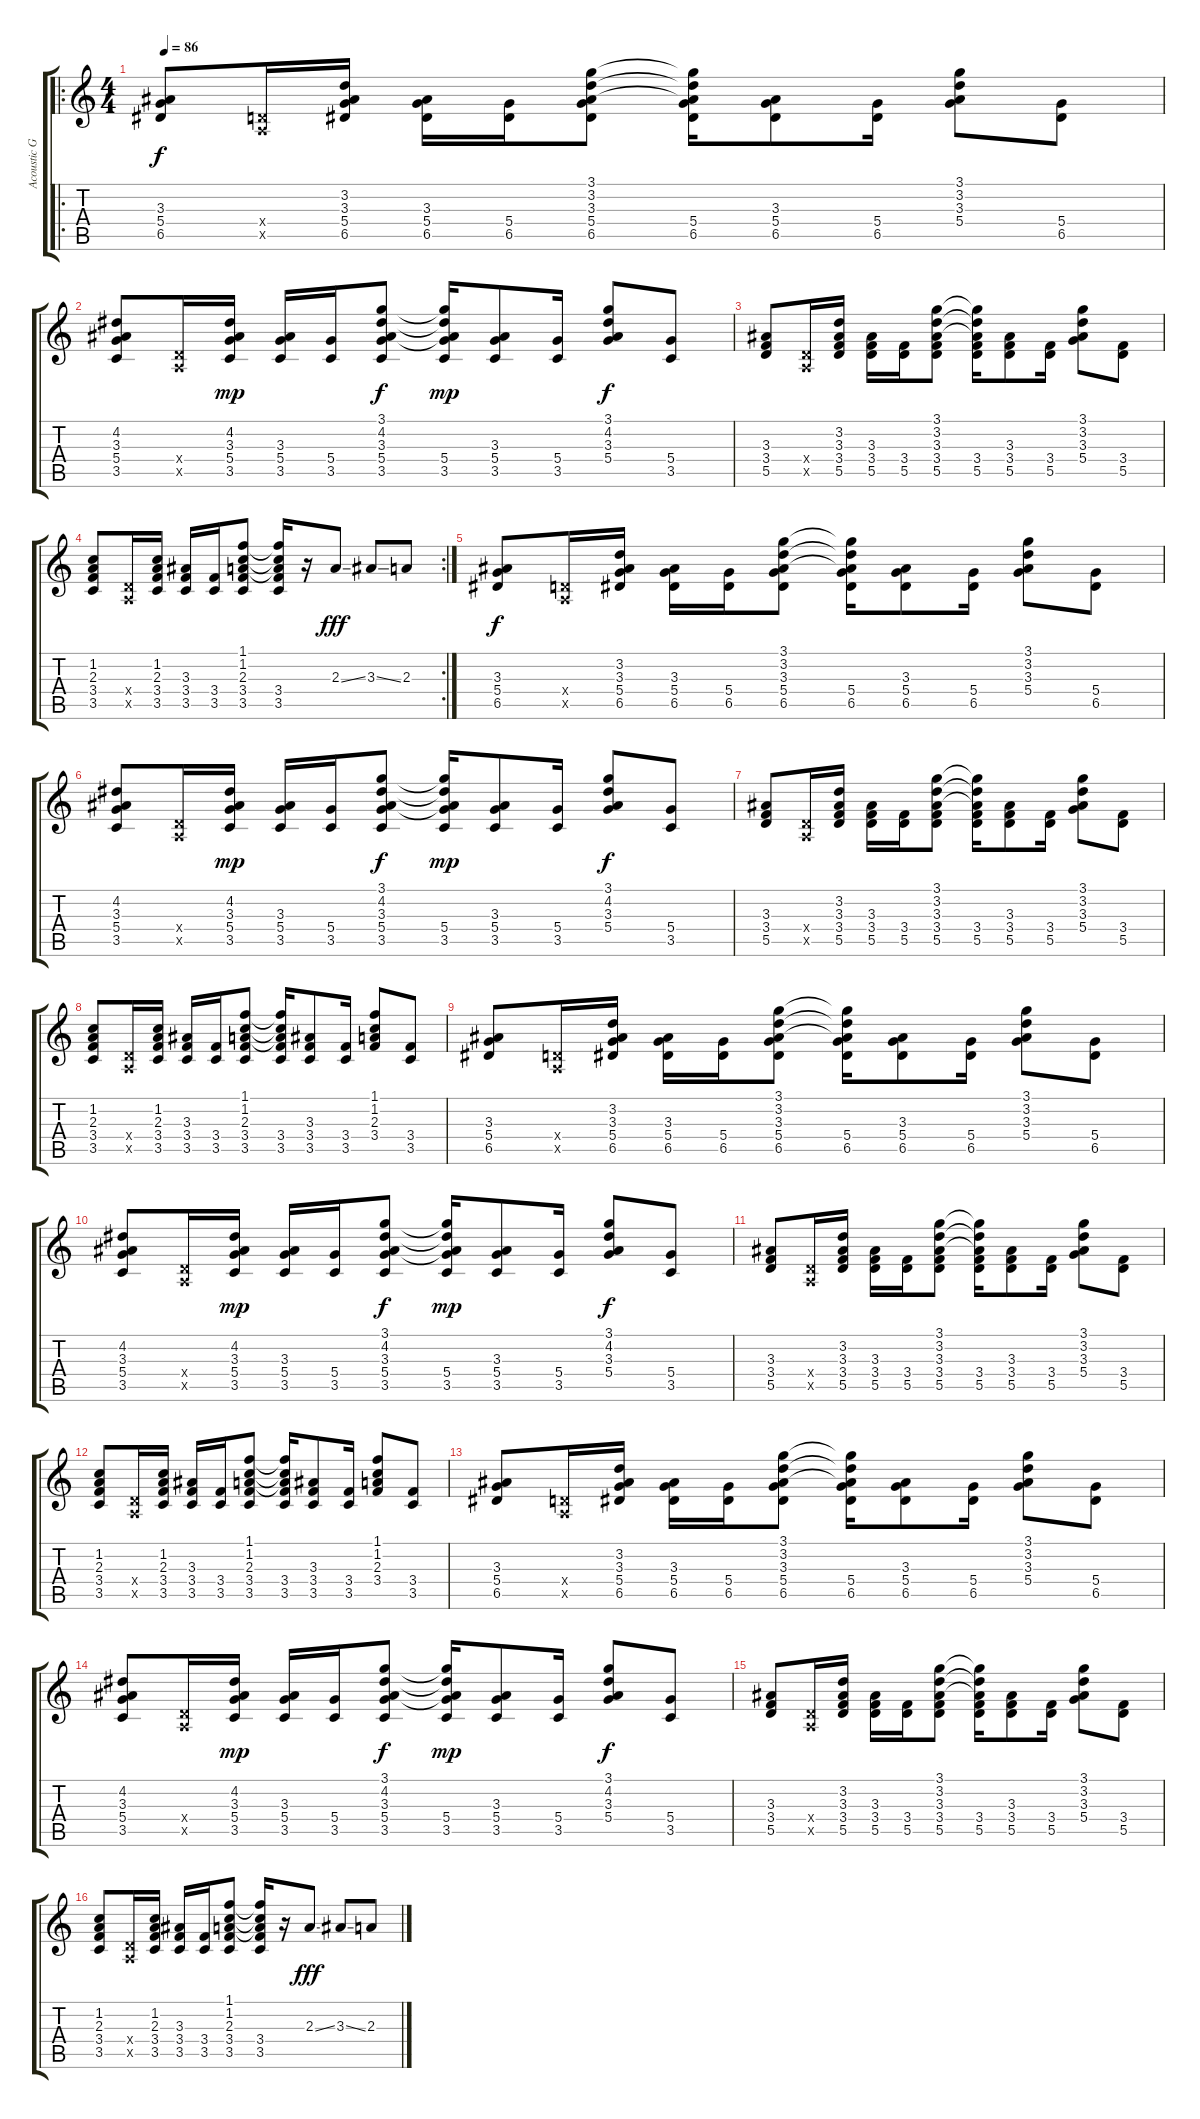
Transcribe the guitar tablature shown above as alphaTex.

\track ("Acoustic Guitar" "Acoustic G") {instrument acousticguitarnylon}
\staff {score tabs}
\tuning (E4 B3 G3 D3 A2 E2) {hide}
\ro
\ts (4 4)
\tempo 86
\clef g2
\ks c
(3.3 5.4 6.5).8{dy f} (0.4{x} 0.5{x}).16 (3.2 3.3 5.4 6.5).16 (3.3 5.4 6.5).16 (5.4 6.5).16 (3.1 3.2 3.3 5.4 6.5).8 (3.1{t} 3.2{t} 3.3{t} 5.4 6.5).16 (3.3 5.4 6.5).8 (5.4 6.5).16 (3.1 3.2 3.3 5.4).8 (5.4 6.5).8 |
(4.2 3.3 5.4 3.5).8 (0.4{x} 0.5{x}).16 (4.2 3.3 5.4 3.5).16{dy mp} (3.3 5.4 3.5).16 (5.4 3.5).16 (3.1 4.2 3.3 5.4 3.5).8{dy f} (3.1{t} 4.2{t} 3.3{t} 5.4 3.5).16{dy mp} (3.3 5.4 3.5).8 (5.4 3.5).16 (3.1 4.2 3.3 5.4).8{dy f} (5.4 3.5).8 |
(3.3 3.4 5.5).8 (0.4{x} 0.5{x}).16 (3.2 3.3 3.4 5.5).16 (3.3 3.4 5.5).16 (3.4 5.5).16 (3.1 3.2 3.3 3.4 5.5).8 (3.1{t} 3.2{t} 3.3{t} 3.4 5.5).16 (3.3 3.4 5.5).8 (3.4 5.5).16 (3.1 3.2 3.3 5.4).8 (3.4 5.5).8 |
\rc 2
(1.2 2.3 3.4 3.5).8 (0.4{x} 0.5{x}).16 (1.2 2.3 3.4 3.5).16 (3.3 3.4 3.5).16 (3.4 3.5).16 (1.1 1.2 2.3 3.4 3.5).8 (1.1{t} 1.2{t} 2.3{t} 3.4 3.5).16 r.16 2.3{ss}.8{dy fff} 3.3{ss}.8 2.3.8 |
(3.3 5.4 6.5).8{dy f} (0.4{x} 0.5{x}).16 (3.2 3.3 5.4 6.5).16 (3.3 5.4 6.5).16 (5.4 6.5).16 (3.1 3.2 3.3 5.4 6.5).8 (3.1{t} 3.2{t} 3.3{t} 5.4 6.5).16 (3.3 5.4 6.5).8 (5.4 6.5).16 (3.1 3.2 3.3 5.4).8 (5.4 6.5).8 |
(4.2 3.3 5.4 3.5).8 (0.4{x} 0.5{x}).16 (4.2 3.3 5.4 3.5).16{dy mp} (3.3 5.4 3.5).16 (5.4 3.5).16 (3.1 4.2 3.3 5.4 3.5).8{dy f} (3.1{t} 4.2{t} 3.3{t} 5.4 3.5).16{dy mp} (3.3 5.4 3.5).8 (5.4 3.5).16 (3.1 4.2 3.3 5.4).8{dy f} (5.4 3.5).8 |
(3.3 3.4 5.5).8 (0.4{x} 0.5{x}).16 (3.2 3.3 3.4 5.5).16 (3.3 3.4 5.5).16 (3.4 5.5).16 (3.1 3.2 3.3 3.4 5.5).8 (3.1{t} 3.2{t} 3.3{t} 3.4 5.5).16 (3.3 3.4 5.5).8 (3.4 5.5).16 (3.1 3.2 3.3 5.4).8 (3.4 5.5).8 |
(1.2 2.3 3.4 3.5).8 (0.4{x} 0.5{x}).16 (1.2 2.3 3.4 3.5).16 (3.3 3.4 3.5).16 (3.4 3.5).16 (1.1 1.2 2.3 3.4 3.5).8 (1.1{t} 1.2{t} 2.3{t} 3.4 3.5).16 (3.3 3.4 3.5).8 (3.4 3.5).16 (1.1 1.2 2.3 3.4).8 (3.4 3.5).8 |
(3.3 5.4 6.5).8 (0.4{x} 0.5{x}).16 (3.2 3.3 5.4 6.5).16 (3.3 5.4 6.5).16 (5.4 6.5).16 (3.1 3.2 3.3 5.4 6.5).8 (3.1{t} 3.2{t} 3.3{t} 5.4 6.5).16 (3.3 5.4 6.5).8 (5.4 6.5).16 (3.1 3.2 3.3 5.4).8 (5.4 6.5).8 |
(4.2 3.3 5.4 3.5).8 (0.4{x} 0.5{x}).16 (4.2 3.3 5.4 3.5).16{dy mp} (3.3 5.4 3.5).16 (5.4 3.5).16 (3.1 4.2 3.3 5.4 3.5).8{dy f} (3.1{t} 4.2{t} 3.3{t} 5.4 3.5).16{dy mp} (3.3 5.4 3.5).8 (5.4 3.5).16 (3.1 4.2 3.3 5.4).8{dy f} (5.4 3.5).8 |
(3.3 3.4 5.5).8 (0.4{x} 0.5{x}).16 (3.2 3.3 3.4 5.5).16 (3.3 3.4 5.5).16 (3.4 5.5).16 (3.1 3.2 3.3 3.4 5.5).8 (3.1{t} 3.2{t} 3.3{t} 3.4 5.5).16 (3.3 3.4 5.5).8 (3.4 5.5).16 (3.1 3.2 3.3 5.4).8 (3.4 5.5).8 |
(1.2 2.3 3.4 3.5).8 (0.4{x} 0.5{x}).16 (1.2 2.3 3.4 3.5).16 (3.3 3.4 3.5).16 (3.4 3.5).16 (1.1 1.2 2.3 3.4 3.5).8 (1.1{t} 1.2{t} 2.3{t} 3.4 3.5).16 (3.3 3.4 3.5).8 (3.4 3.5).16 (1.1 1.2 2.3 3.4).8 (3.4 3.5).8 |
(3.3 5.4 6.5).8 (0.4{x} 0.5{x}).16 (3.2 3.3 5.4 6.5).16 (3.3 5.4 6.5).16 (5.4 6.5).16 (3.1 3.2 3.3 5.4 6.5).8 (3.1{t} 3.2{t} 3.3{t} 5.4 6.5).16 (3.3 5.4 6.5).8 (5.4 6.5).16 (3.1 3.2 3.3 5.4).8 (5.4 6.5).8 |
(4.2 3.3 5.4 3.5).8 (0.4{x} 0.5{x}).16 (4.2 3.3 5.4 3.5).16{dy mp} (3.3 5.4 3.5).16 (5.4 3.5).16 (3.1 4.2 3.3 5.4 3.5).8{dy f} (3.1{t} 4.2{t} 3.3{t} 5.4 3.5).16{dy mp} (3.3 5.4 3.5).8 (5.4 3.5).16 (3.1 4.2 3.3 5.4).8{dy f} (5.4 3.5).8 |
(3.3 3.4 5.5).8 (0.4{x} 0.5{x}).16 (3.2 3.3 3.4 5.5).16 (3.3 3.4 5.5).16 (3.4 5.5).16 (3.1 3.2 3.3 3.4 5.5).8 (3.1{t} 3.2{t} 3.3{t} 3.4 5.5).16 (3.3 3.4 5.5).8 (3.4 5.5).16 (3.1 3.2 3.3 5.4).8 (3.4 5.5).8 |
(1.2 2.3 3.4 3.5).8 (0.4{x} 0.5{x}).16 (1.2 2.3 3.4 3.5).16 (3.3 3.4 3.5).16 (3.4 3.5).16 (1.1 1.2 2.3 3.4 3.5).8 (1.1{t} 1.2{t} 2.3{t} 3.4 3.5).16 r.16 2.3{ss}.8{dy fff} 3.3{ss}.8 2.3.8
